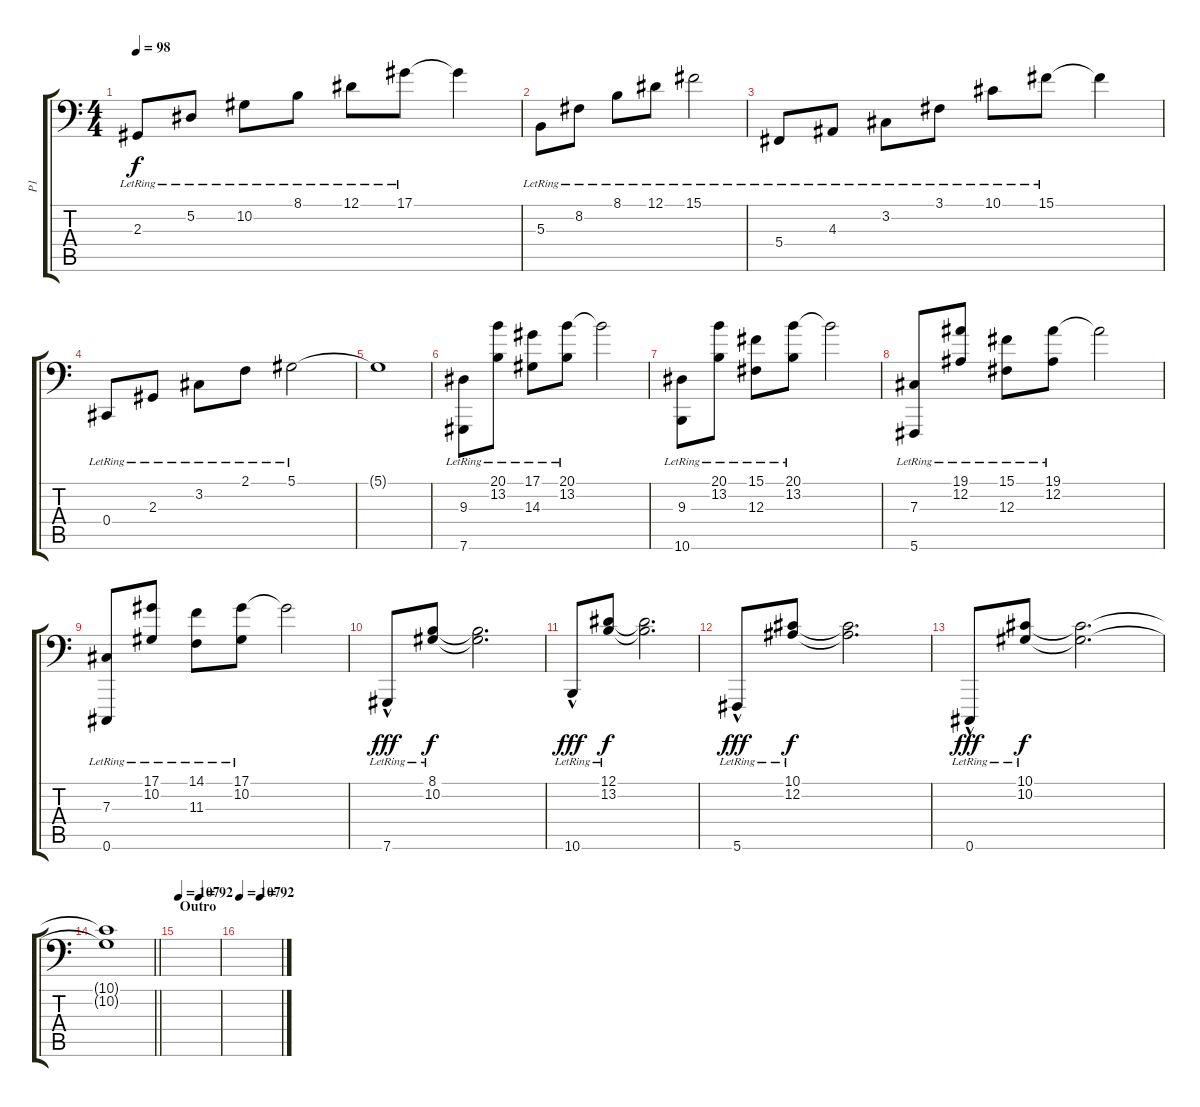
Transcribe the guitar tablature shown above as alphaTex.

\track ("P1" "P1") {instrument acousticgrandpiano}
\staff {score tabs}
\tuning (Eb3 Bb2 Gb2 Db2 Ab1 Db1) {hide}
\ts (4 4)
\tempo 98
\clef f4
\ks c
2.3{lr}.8{dy f} 5.2{lr}.8 10.2{lr}.8 8.1{lr}.8 12.1{lr}.8 17.1{lr}.8 17.1{t}.4 |
5.3{lr}.8 8.2{lr}.8 8.1{lr}.8 12.1{lr}.8 15.1{lr}.2 |
5.4{lr}.8 4.3{lr}.8 3.2{lr}.8 3.1{lr}.8 10.1{lr}.8 15.1{lr}.8 15.1{t}.4 |
0.4{lr}.8 2.3{lr}.8 3.2{lr}.8 2.1{lr}.8 5.1{lr}.2 |
5.1{t}.1 |
(9.3{lr} 7.6{lr}).8 (20.1{lr} 13.2{lr}).8 (17.1{lr} 14.3{lr}).8 (20.1{lr} 13.2{lr}).8 20.1{t}.2 |
(9.3{lr} 10.6{lr}).8 (20.1{lr} 13.2{lr}).8 (15.1{lr} 12.3{lr}).8 (20.1{lr} 13.2{lr}).8 20.1{t}.2 |
(7.3{lr} 5.6{lr}).8 (19.1{lr} 12.2{lr}).8 (15.1{lr} 12.3{lr}).8 (19.1{lr} 12.2{lr}).8 19.1{t}.2 |
(7.3{lr} 0.6{lr}).8 (17.1{lr} 10.2{lr}).8 (14.1{lr} 11.3{lr}).8 (17.1{lr} 10.2{lr}).8 17.1{t}.2 |
7.6{hac lr}.8{dy fff} (8.1{lr} 10.2{lr}).8{dy f} (8.1{t} 10.2{t}).2{d} |
10.6{hac lr}.8{dy fff} (12.1{lr} 13.2{lr}).8{dy f} (12.1{t} 13.2{t}).2{d} |
5.6{hac lr}.8{dy fff} (10.1{lr} 12.2{lr}).8{dy f} (10.1{t} 12.2{t}).2{d} |
0.6{hac lr}.8{dy fff} (10.1{lr} 10.2{lr}).8{dy f} (10.1{t} 10.2{t}).2{d} |
\barLineRight lightlight
(10.1{t} 10.2{t}).1 |
\section ("" "Outro")
\tempo 107
\tempo (92 0.5)
|
\tempo 107
\tempo (92 0.5)
